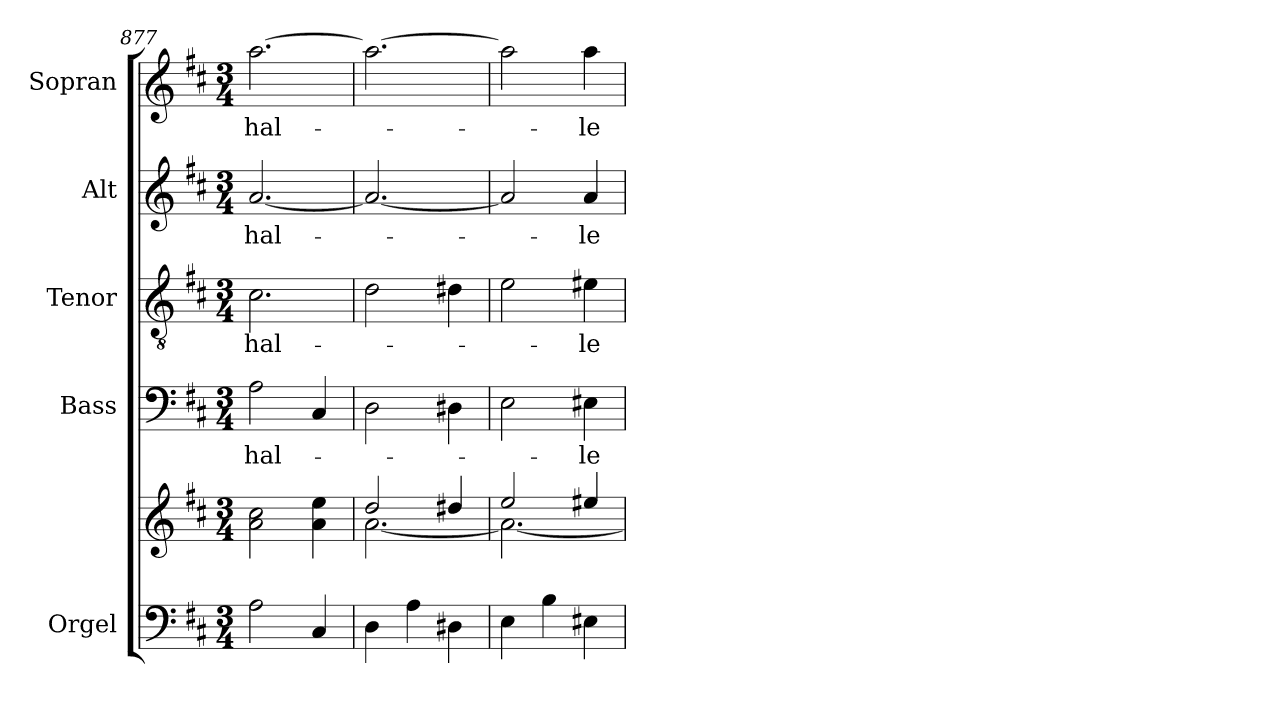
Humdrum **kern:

**kern	**kern	**kern	**text	**kern	**text	**kern	**text	**kern	**text
*part5	*part5	*part4	*part4	*part3	*part3	*part2	*part2	*part1	*part1
*staff6	*staff5	*staff4	*staff4	*staff3	*staff3	*staff2	*staff2	*staff1	*staff1
*I"Orgel	*	*I"Bass	*	*I"Tenor	*	*I"Alt	*	*I"Sopran	*
*I'Org.	*	*I'B.	*	*I'T.	*	*I'A.	*	*I'S.	*
*clefF4	*clefG2	*clefF4	*	*clefGv2	*	*clefG2	*	*clefG2	*
*k[f#c#]	*k[f#c#]	*k[f#c#]	*	*k[f#c#]	*	*k[f#c#]	*	*k[f#c#]	*
*D:	*D:	*D:	*	*D:	*	*D:	*	*D:	*
*M3/4	*M3/4	*M3/4	*	*M3/4	*	*M3/4	*	*M3/4	*
=877	=877	=877	=877	=877	=877	=877	=877	=877	=877
!	!	!	!LO:LY:b	!	!LO:LY:b	!	!LO:LY:b	!	!LO:LY:b
2A\	2a\ 2cc#\	2A\	hal-	2.c#\	hal-	[2.a/	hal-	[2.aa\	hal-
4C#/	4a\ 4ee\	4C#/	.	.	.	.	.	.	.
=878	=878	=878	=878	=878	=878	=878	=878	=878	=878
*	*^	*	*	*	*	*	*	*	*
4D\	2dd/	[<2.a\	2D\	.	2d\	.	2.a/_	.	2.aa\_	.
4A\	.	.	.	.	.	.	.	.	.	.
4D#X\	4dd#X/	.	4D#X\	.	4d#X\	.	.	.	.	.
=879	=879	=879	=879	=879	=879	=879	=879	=879	=879	=879
4E\	2ee/	2.a\_	2E\	.	2e\	.	2a/]	.	2aa\]	.
4B\	.	.	.	.	.	.	.	.	.	.
!	!	!	!	!LO:LY:b	!	!LO:LY:b	!	!LO:LY:b	!	!LO:LY:b
4E#X\	4ee#X/	.	4E#X\	-le-	4e#X\	-le-	4a/	-le-	4aa\	-le-
*	*v	*v	*	*	*	*	*	*	*	*
=	=	=	=	=	=	=	=	=	=
*-	*-	*-	*-	*-	*-	*-	*-	*-	*-
